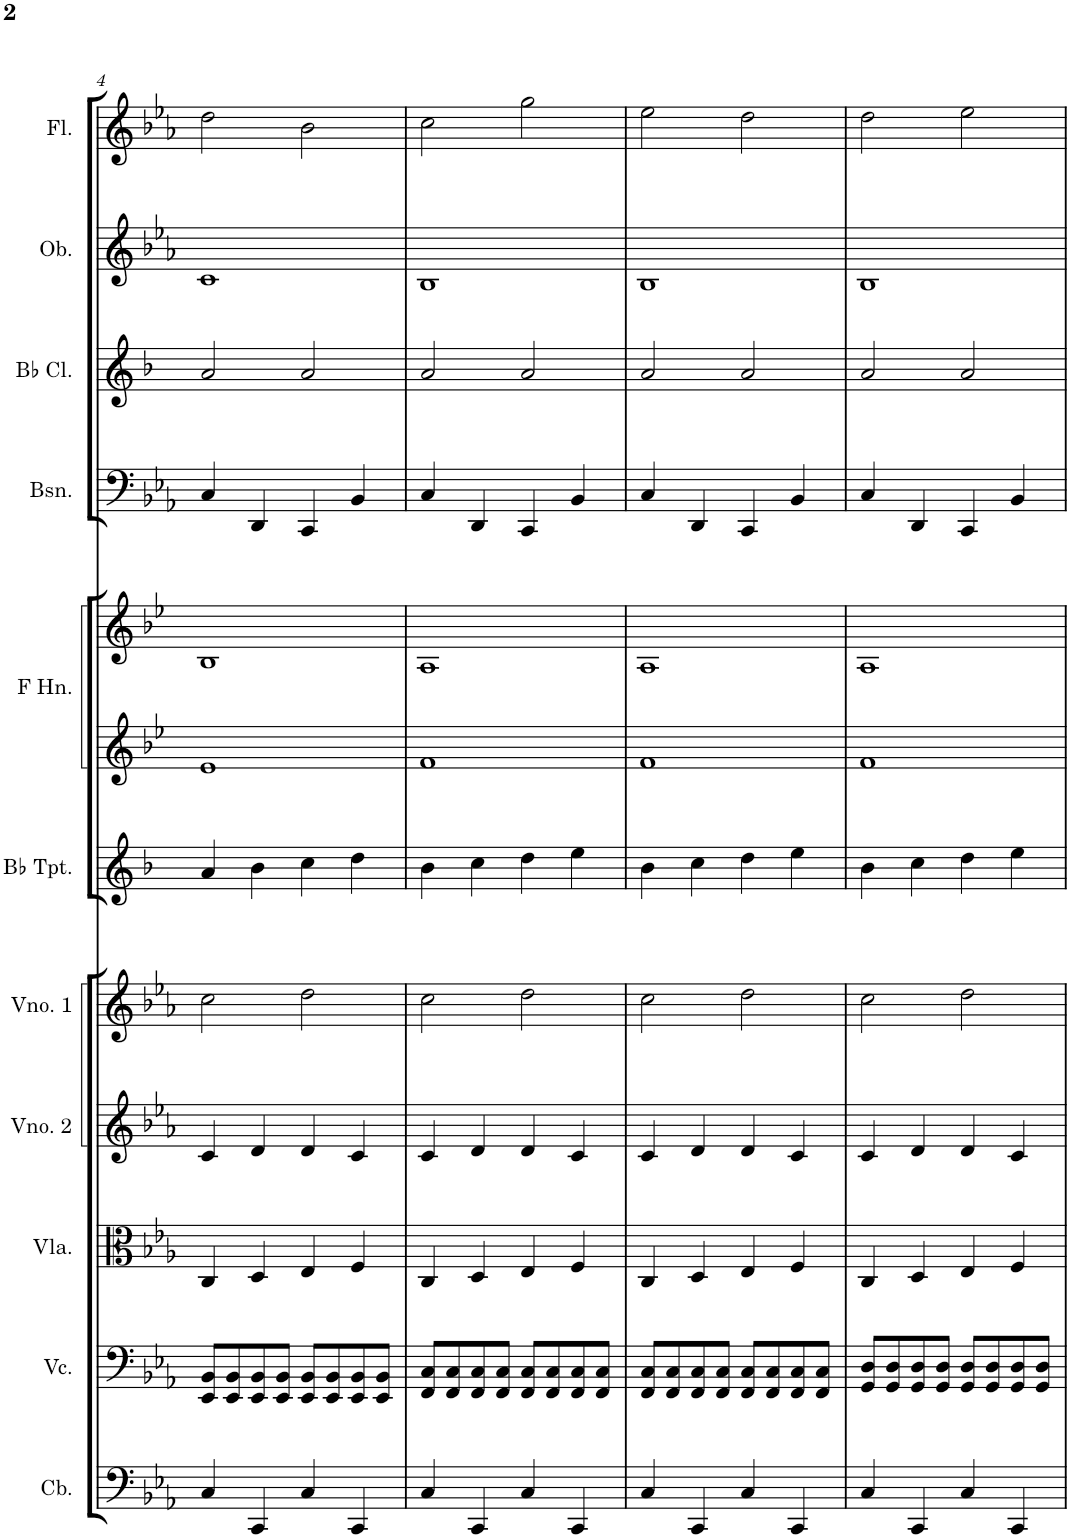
**kern	**kern	**kern	**kern	**kern	**kern	**kern	**kern	**kern	**kern	**kern	**kern
*part11	*part10	*part9	*part8	*part7	*part6	*part5	*part5	*part4	*part3	*part2	*part1
*staff12	*staff11	*staff10	*staff9	*staff8	*staff7	*staff6	*staff5	*staff4	*staff3	*staff2	*staff1
*I"Contrabaixo	*I"Violoncelo	*I"Viola	*I"Violino 2	*I"Violino 1	*I"Trumpets in Bb	*I"Horns in F	*	*I"Bassoons	*I"Clarinets in Bb	*I"Oboes	*I"Flutes
*I'Cb.	*I'Vc.	*I'Vla.	*I'Vno. 2	*I'Vno. 1	*	*	*	*I'Bsn.	*	*I'Ob.	*I'Fl.
!!LO:PB:g=z
*clefF4	*clefF4	*clefC3	*clefG2	*clefG2	*clefG2	*clefG2	*clefG2	*clefF4	*clefG2	*clefG2	*clefG2
*Trd7c12	*	*	*	*	*Trd1c2	*Trd4c7	*Trd4c7	*	*Trd1c2	*	*
*k[b-e-a-]	*k[b-e-a-]	*k[b-e-a-]	*k[b-e-a-]	*k[b-e-a-]	*k[b-]	*k[b-e-]	*k[b-e-]	*k[b-e-a-]	*k[b-]	*k[b-e-a-]	*k[b-e-a-]
*M4/4	*M4/4	*M4/4	*M4/4	*M4/4	*M4/4	*M4/4	*M4/4	*M4/4	*M4/4	*M4/4	*M4/4
=4	=4	=4	=4	=4	=4	=4	=4	=4	=4	=4	=4
4C/	8EE-/ 8BB-/L	4C/	4c/	2cc\	4a/	1e-	1B-	4C/	2a/	1c	2dd\
.	8EE-/ 8BB-/	.	.	.	.	.	.	.	.	.	.
4CC/	8EE-/ 8BB-/	4D/	4d/	.	4b-\	.	.	4DD/	.	.	.
.	8EE-/ 8BB-/J	.	.	.	.	.	.	.	.	.	.
4C/	8EE-/ 8BB-/L	4E-/	4d/	2dd\	4cc\	.	.	4CC/	2a/	.	2b-\
.	8EE-/ 8BB-/	.	.	.	.	.	.	.	.	.	.
4CC/	8EE-/ 8BB-/	4F/	4c/	.	4dd\	.	.	4BB-/	.	.	.
.	8EE-/ 8BB-/J	.	.	.	.	.	.	.	.	.	.
=5	=5	=5	=5	=5	=5	=5	=5	=5	=5	=5	=5
4C/	8FF/ 8C/L	4C/	4c/	2cc\	4b-\	1f	1A	4C/	2a/	1B-	2cc\
.	8FF/ 8C/	.	.	.	.	.	.	.	.	.	.
4CC/	8FF/ 8C/	4D/	4d/	.	4cc\	.	.	4DD/	.	.	.
.	8FF/ 8C/J	.	.	.	.	.	.	.	.	.	.
4C/	8FF/ 8C/L	4E-/	4d/	2dd\	4dd\	.	.	4CC/	2a/	.	2gg\
.	8FF/ 8C/	.	.	.	.	.	.	.	.	.	.
4CC/	8FF/ 8C/	4F/	4c/	.	4ee\	.	.	4BB-/	.	.	.
.	8FF/ 8C/J	.	.	.	.	.	.	.	.	.	.
=6	=6	=6	=6	=6	=6	=6	=6	=6	=6	=6	=6
4C/	8FF/ 8C/L	4C/	4c/	2cc\	4b-\	1f	1A	4C/	2a/	1B-	2ee-\
.	8FF/ 8C/	.	.	.	.	.	.	.	.	.	.
4CC/	8FF/ 8C/	4D/	4d/	.	4cc\	.	.	4DD/	.	.	.
.	8FF/ 8C/J	.	.	.	.	.	.	.	.	.	.
4C/	8FF/ 8C/L	4E-/	4d/	2dd\	4dd\	.	.	4CC/	2a/	.	2dd\
.	8FF/ 8C/	.	.	.	.	.	.	.	.	.	.
4CC/	8FF/ 8C/	4F/	4c/	.	4ee\	.	.	4BB-/	.	.	.
.	8FF/ 8C/J	.	.	.	.	.	.	.	.	.	.
=7	=7	=7	=7	=7	=7	=7	=7	=7	=7	=7	=7
4C/	8GG/ 8D/L	4C/	4c/	2cc\	4b-\	1f	1A	4C/	2a/	1B-	2dd\
.	8GG/ 8D/	.	.	.	.	.	.	.	.	.	.
4CC/	8GG/ 8D/	4D/	4d/	.	4cc\	.	.	4DD/	.	.	.
.	8GG/ 8D/J	.	.	.	.	.	.	.	.	.	.
4C/	8GG/ 8D/L	4E-/	4d/	2dd\	4dd\	.	.	4CC/	2a/	.	2ee-\
.	8GG/ 8D/	.	.	.	.	.	.	.	.	.	.
4CC/	8GG/ 8D/	4F/	4c/	.	4ee\	.	.	4BB-/	.	.	.
.	8GG/ 8D/J	.	.	.	.	.	.	.	.	.	.
=	=	=	=	=	=	=	=	=	=	=	=
*-	*-	*-	*-	*-	*-	*-	*-	*-	*-	*-	*-
